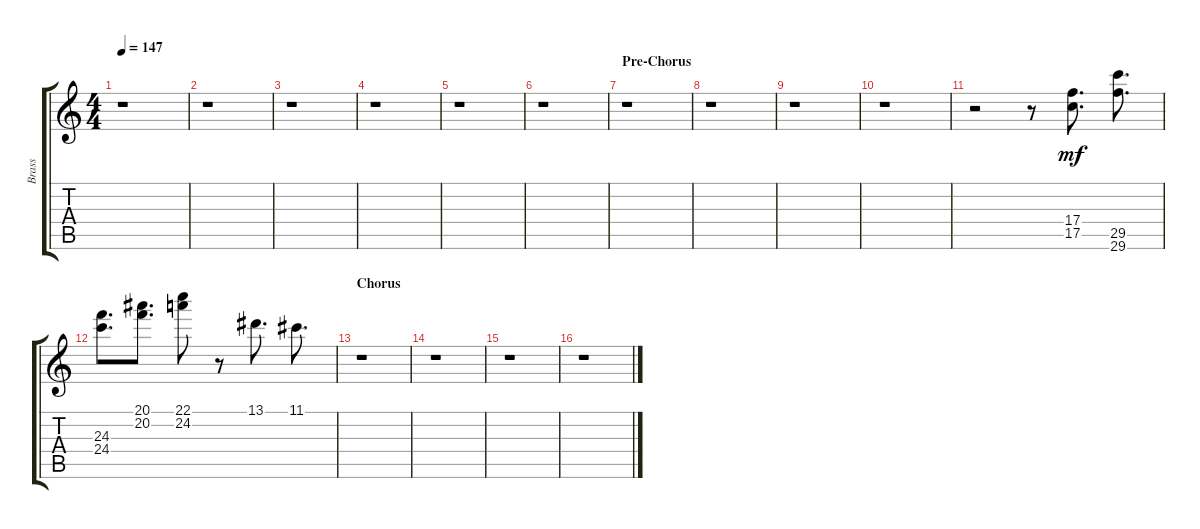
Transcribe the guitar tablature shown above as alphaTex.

\track ("Brass" "Brass") {instrument electricguitarclean}
\staff {score tabs}
\tuning (D4 A3 F3 C3 G2 C2) {hide}
\ts (4 4)
\tempo 147
\clef g2
\ks aminor
r.1{dy mf} |
r.1 |
r.1 |
r.1 |
r.1 |
r.1 |
\section ("" "Pre-Chorus")
r.1 |
r.1 |
r.1 |
r.1 |
r.2 r.8 (17.4 17.5).8{d} (29.5 29.6).8{d} |
(24.3 24.4).8{d} (20.1 20.2).8{d} (22.1 24.2).8 r.8 13.1.8{d} 11.1.8{d} |
\section ("" "Chorus")
r.1 |
r.1 |
r.1 |
r.1
